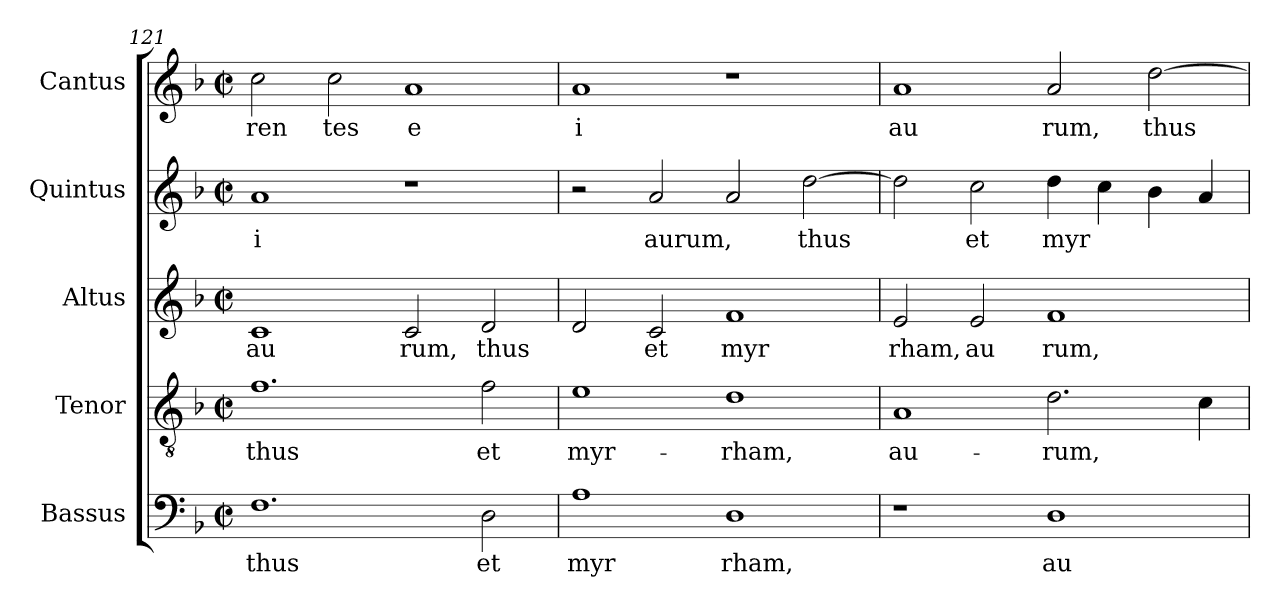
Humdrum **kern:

**kern	**text	**kern	**text	**kern	**text	**kern	**text	**kern	**text
*part5	*part5	*part4	*part4	*part3	*part3	*part2	*part2	*part1	*part1
*staff5	*staff5	*staff4	*staff4	*staff3	*staff3	*staff2	*staff2	*staff1	*staff1
*I"Bassus	*	*I"Tenor	*	*I"Altus	*	*I"Quintus	*	*I"Cantus	*
*clefF4	*	*clefGv2	*	*clefG2	*	*clefG2	*	*clefG2	*
*k[b-]	*	*k[b-]	*	*k[b-]	*	*k[b-]	*	*k[b-]	*
*F:	*	*F:	*	*F:	*	*F:	*	*F:	*
*M2/2	*	*M2/2	*	*M2/2	*	*M2/2	*	*M2/2	*
*met(c|)	*	*met(c|)	*	*met(c|)	*	*met(c|)	*	*met(c|)	*
=121	=121	=121	=121	=121	=121	=121	=121	=121	=121
!	!LO:LY:b:cj	!	!LO:LY:b:cj	!	!LO:LY:b:cj	!	!LO:LY:b:cj	!	!LO:LY:b:cj
1.F	thus	1.f	thus	1c	au	1a	i	2cc\	ren
!	!	!	!	!	!	!	!	!	!LO:LY:b:cj
.	.	.	.	.	.	.	.	2cc\	tes
!	!	!	!	!	!LO:LY:b:cj	!	!	!	!LO:LY:b:cj
.	.	.	.	2c/	rum,	1r	.	1a	e
!	!LO:LY:b:cj	!	!LO:LY:b:cj	!	!LO:LY:b	!	!	!	!
2D\	et	2f\	et	2d/	thus	.	.	.	.
!!LO:PB:g=z
=122	=122	=122	=122	=122	=122	=122	=122	=122	=122
!	!LO:LY:b:cj	!	!LO:LY:b:cj	!	!	!	!	!	!LO:LY:b:cj
1A	myr	1e	myr-	2d/	.	2r	.	1a	i
!	!	!	!	!	!LO:LY:b:cj	!	!LO:LY:b	!	!
.	.	.	.	2c/	et	2a/	aurum,	.	.
!	!LO:LY:b:cj	!	!LO:LY:b:cj	!	!LO:LY:b:cj	!	!	!	!
1D	rham,	1d	-rham,	1f	myr	2a/	.	1r	.
!	!	!	!	!	!	!	!LO:LY:b	!	!
.	.	.	.	.	.	[>2dd\	thus	.	.
=123	=123	=123	=123	=123	=123	=123	=123	=123	=123
!	!	!	!LO:LY:b:cj	!	!LO:LY:b:cj	!	!	!	!LO:LY:b:cj
1r	.	1A	au-	2e/	rham,	2dd\]	.	1a	au
!	!	!	!	!	!LO:LY:b:cj	!	!LO:LY:b:cj	!	!
.	.	.	.	2e/	au	2cc\	et	.	.
!	!LO:LY:b:cj	!	!LO:LY:b	!	!LO:LY:b	!	!LO:LY:b	!	!LO:LY:b:cj
1D	au	2.d\	-rum,	1f	rum,	4dd\	myr	2a/	rum,
.	.	.	.	.	.	4cc\	.	.	.
!	!	!	!	!	!	!	!	!	!LO:LY:b
.	.	.	.	.	.	4b-\	.	[>2dd\	thus
.	.	4c\	.	.	.	4a/	.	.	.
=	=	=	=	=	=	=	=	=	=
*-	*-	*-	*-	*-	*-	*-	*-	*-	*-
